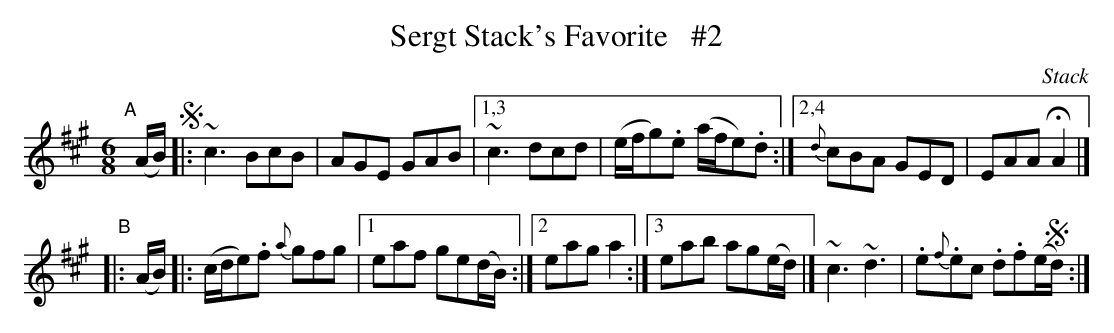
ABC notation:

X:1
T: Sergt Stack's Favorite   #2
O: Stack
M: 6/8
L: 1/8
K: A
"^A"[|] (A/B/) !segno!\
|: ~c3 BcB | AGE GAB |[1,3 ~c3 dcd | (e/f/g).e (a/f/e).d \
                    :|[2,4 {d}cBA GED | EAA HA2 |]
"^B"|: (A/B/) \
|: (c/d/e).f {a}gfg |[1 eaf ge(d/B/) \
                   :|[2 eag a2 \
                   :|[3 eab ag(e/d/) |]\
~c3 ~d3 | .e{f}.ec .d.f(e/!segno!d/) :|
